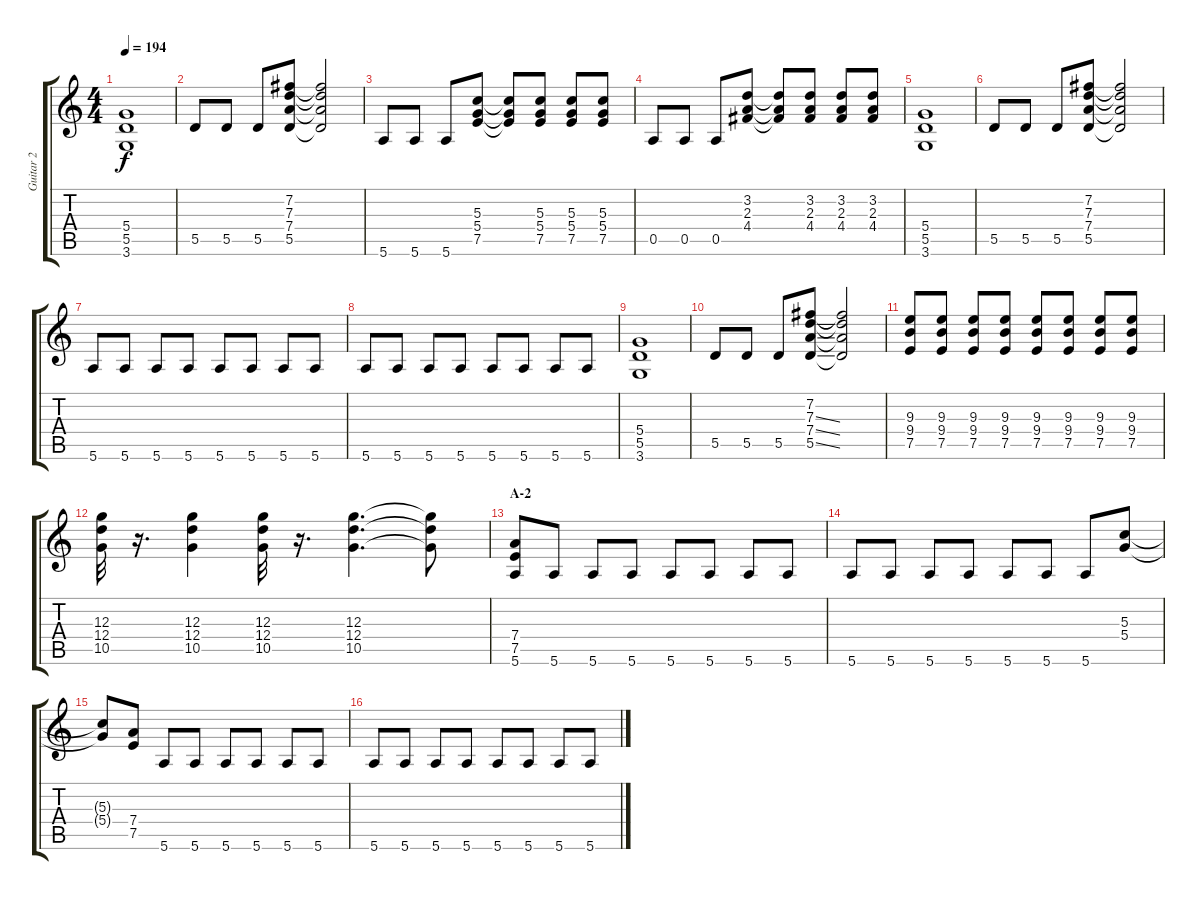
\track ("Guitar 2" "Guitar 2") {instrument distortionguitar}
\staff {score tabs}
\tuning (E4 B3 G3 D3 A2 E2) {hide}
\ts (4 4)
\tempo 194
\clef g2
\ks c
(5.4 5.5 3.6).1{dy f} |
5.5.8 5.5.8 5.5.8 (7.2 7.3 7.4 5.5).8 (7.2{t} 7.3{t} 7.4{t} 5.5{t}).2 |
5.6.8 5.6.8 5.6.8 (5.3 5.4 7.5).8 (5.3{t} 5.4{t} 7.5{t}).8 (5.3 5.4 7.5).8 (5.3 5.4 7.5).8 (5.3 5.4 7.5).8 |
0.5.8 0.5.8 0.5.8 (3.2 2.3 4.4).8 (3.2{t} 2.3{t} 4.4{t}).8 (3.2 2.3 4.4).8 (3.2 2.3 4.4).8 (3.2 2.3 4.4).8 |
(5.4 5.5 3.6).1 |
5.5.8 5.5.8 5.5.8 (7.2 7.3 7.4 5.5).8 (7.2{t} 7.3{t} 7.4{t} 5.5{t}).2 |
5.6.8 5.6.8 5.6.8 5.6.8 5.6.8 5.6.8 5.6.8 5.6.8 |
5.6.8 5.6.8 5.6.8 5.6.8 5.6.8 5.6.8 5.6.8 5.6.8 |
(5.4 5.5 3.6).1 |
5.5.8 5.5.8 5.5.8 (7.2 7.3{ss} 7.4{ss} 5.5{ss}).8 (7.2{t} 7.3{t} 7.4{t} 5.5{t}).2 |
(9.3 9.4 7.5).8 (9.3 9.4 7.5).8 (9.3 9.4 7.5).8 (9.3 9.4 7.5).8 (9.3 9.4 7.5).8 (9.3 9.4 7.5).8 (9.3 9.4 7.5).8 (9.3 9.4 7.5).8 |
(12.3 12.4 10.5).32 r.16{d} (12.3 12.4 10.5).4 (12.3 12.4 10.5).32 r.16{d} (12.3 12.4 10.5).4{d} (12.3{t} 12.4{t} 10.5{t}).8 |
\section ("" "A-2")
(7.4 7.5 5.6).8 5.6.8 5.6.8 5.6.8 5.6.8 5.6.8 5.6.8 5.6.8 |
5.6.8 5.6.8 5.6.8 5.6.8 5.6.8 5.6.8 5.6.8 (5.3 5.4).8 |
(5.3{t} 5.4{t}).8 (7.4 7.5).8 5.6.8 5.6.8 5.6.8 5.6.8 5.6.8 5.6.8 |
5.6.8 5.6.8 5.6.8 5.6.8 5.6.8 5.6.8 5.6.8 5.6.8
